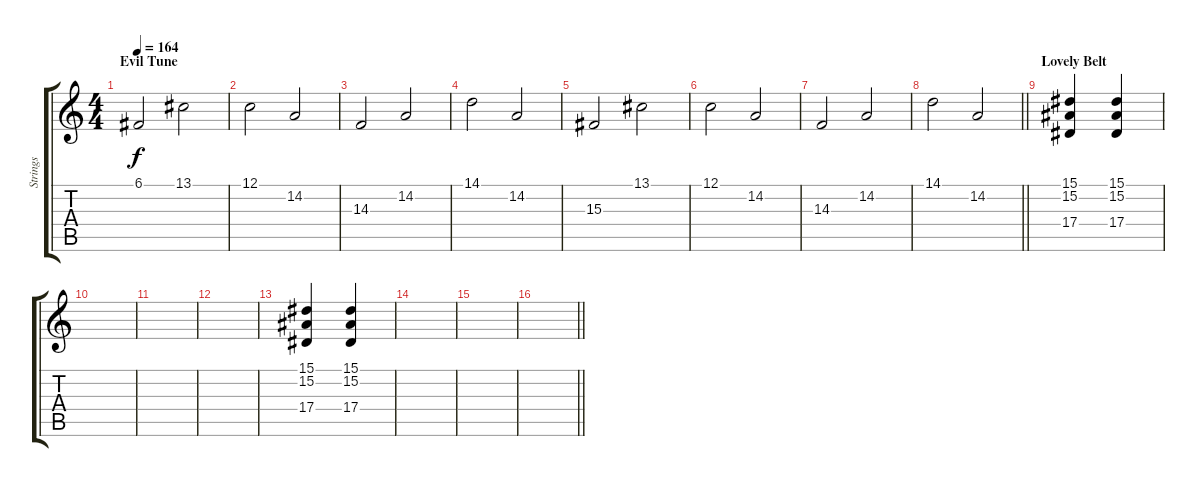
\track ("Strings" "Strings") {instrument stringensemble1}
\staff {score tabs}
\tuning (C4 G3 Eb3 Bb2 F2 C2) {hide}
\ts (4 4)
\section ("" "Evil Tune")
\tempo 164
\clef g2
\ks c
6.1.2{dy f} 13.1.2 |
12.1.2 14.2.2 |
14.3.2 14.2.2 |
14.1.2 14.2.2 |
15.3.2 13.1.2 |
12.1.2 14.2.2 |
14.3.2 14.2.2 |
\barLineRight lightlight
14.1.2 14.2.2 |
\section ("" "Lovely Belt")
(15.1 15.2 17.4).4 (15.1 15.2 17.4).4 |
|
|
|
(15.1 15.2 17.4).4 (15.1 15.2 17.4).4 |
|
|
\barLineRight lightlight
